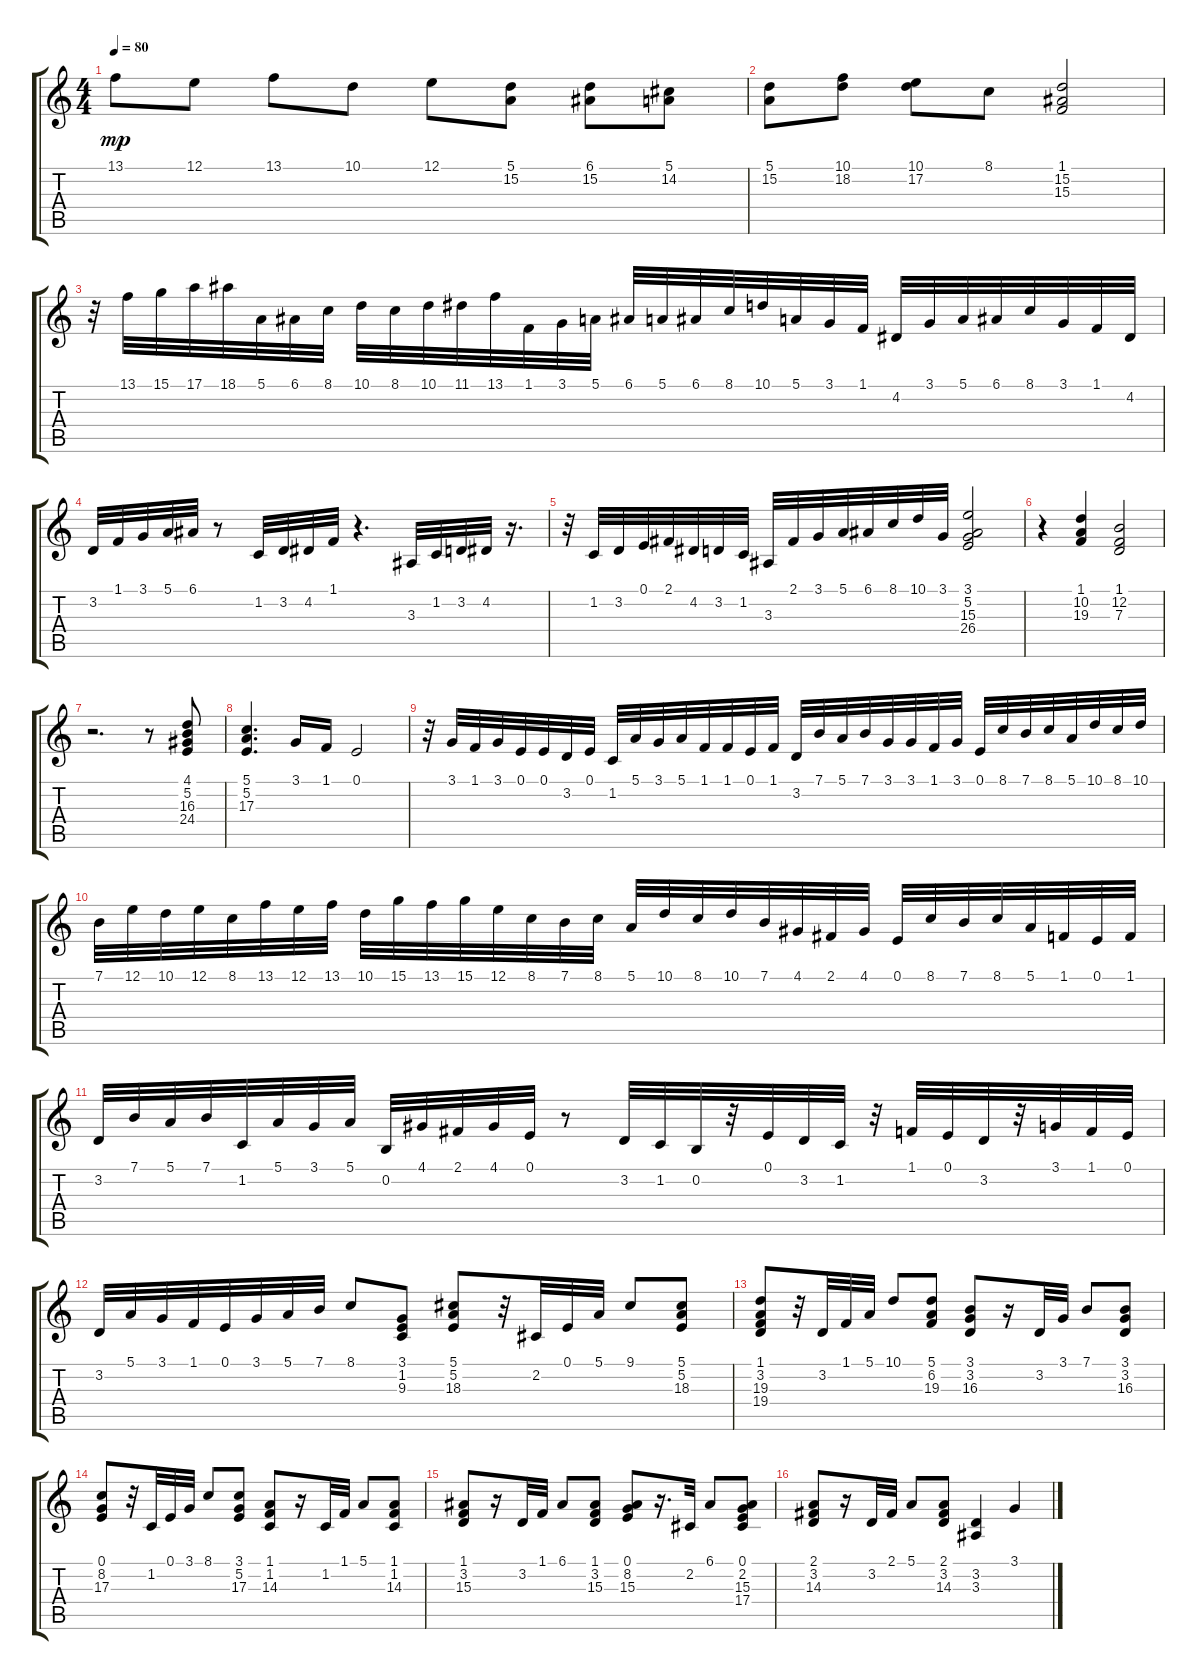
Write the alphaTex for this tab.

\track "" {instrument churchorgan}
\staff {score tabs}
\tuning (E4 B3 G3 D3 A2 E2) {hide}
\ts (4 4)
\tempo 80
\clef g2
\ks c
13.1.8{dy mp} 12.1.8 13.1.8 10.1.8 12.1.8 (5.1 15.2).8 (6.1 15.2).8 (5.1 14.2).8 |
(5.1 15.2).8 (10.1 18.2).8 (10.1 17.2).8 8.1.8 (1.1 15.2 15.3).2 |
r.32 13.1.32 15.1.32 17.1.32 18.1.32 5.1.32 6.1.32 8.1.32 10.1.32 8.1.32 10.1.32 11.1.32 13.1.32 1.1.32 3.1.32 5.1.32 6.1.32 5.1.32 6.1.32 8.1.32 10.1.32 5.1.32 3.1.32 1.1.32 4.2.32 3.1.32 5.1.32 6.1.32 8.1.32 3.1.32 1.1.32 4.2.32 |
3.2.32 1.1.32 3.1.32 5.1.32 6.1.32 r.8 1.2.32 3.2.32 4.2.32 1.1.32 r.4{d} 3.3.32 1.2.32 3.2.32 4.2.32 r.16{d} |
r.32 1.2.32 3.2.32 0.1.32 2.1.32 4.2.32 3.2.32 1.2.32 3.3.32 2.1.32 3.1.32 5.1.32 6.1.32 8.1.32 10.1.32 3.1.32 (3.1 5.2 15.3 26.4).2 |
r.4 (1.1 10.2 19.3).4 (1.1 12.2 7.3).2 |
r.2{d} r.8 (4.1 5.2 16.3 24.4).8 |
(5.1 5.2 17.3).4{d} 3.1.16 1.1.16 0.1.2 |
r.32 3.1.32 1.1.32 3.1.32 0.1.32 0.1.32 3.2.32 0.1.32 1.2.32 5.1.32 3.1.32 5.1.32 1.1.32 1.1.32 0.1.32 1.1.32 3.2.32 7.1.32 5.1.32 7.1.32 3.1.32 3.1.32 1.1.32 3.1.32 0.1.32 8.1.32 7.1.32 8.1.32 5.1.32 10.1.32 8.1.32 10.1.32 |
7.1.32 12.1.32 10.1.32 12.1.32 8.1.32 13.1.32 12.1.32 13.1.32 10.1.32 15.1.32 13.1.32 15.1.32 12.1.32 8.1.32 7.1.32 8.1.32 5.1.32 10.1.32 8.1.32 10.1.32 7.1.32 4.1.32 2.1.32 4.1.32 0.1.32 8.1.32 7.1.32 8.1.32 5.1.32 1.1.32 0.1.32 1.1.32 |
3.2.32 7.1.32 5.1.32 7.1.32 1.2.32 5.1.32 3.1.32 5.1.32 0.2.32 4.1.32 2.1.32 4.1.32 0.1.32 r.8 3.2.32 1.2.32 0.2.32 r.32 0.1.32 3.2.32 1.2.32 r.32 1.1.32 0.1.32 3.2.32 r.32 3.1.32 1.1.32 0.1.32 |
3.2.32 5.1.32 3.1.32 1.1.32 0.1.32 3.1.32 5.1.32 7.1.32 8.1.8 (3.1 1.2 9.3).8 (5.1 5.2 18.3).8 r.32 2.2.32 0.1.32 5.1.32 9.1.8 (5.1 5.2 18.3).8 |
(1.1 3.2 19.3 19.4).8 r.32 3.2.32 1.1.32 5.1.32 10.1.8 (5.1 6.2 19.3).8 (3.1 3.2 16.3).8 r.16 3.2.32 3.1.32 7.1.8 (3.1 3.2 16.3).8 |
(0.1 8.2 17.3).8 r.32 1.2.32 0.1.32 3.1.32 8.1.8 (3.1 5.2 17.3).8 (1.1 1.2 14.3).8 r.16 1.2.32 1.1.32 5.1.8 (1.1 1.2 14.3).8 |
(1.1 3.2 15.3).8 r.16 3.2.32 1.1.32 6.1.8 (1.1 3.2 15.3).8 (0.1 8.2 15.3).8 r.16{d} 2.2.32 6.1.8 (0.1 2.2 15.3 17.4).8 |
(2.1 3.2 14.3).8 r.16 3.2.32 2.1.32 5.1.8 (2.1 3.2 14.3).8 (3.2 3.3).4 3.1.4
